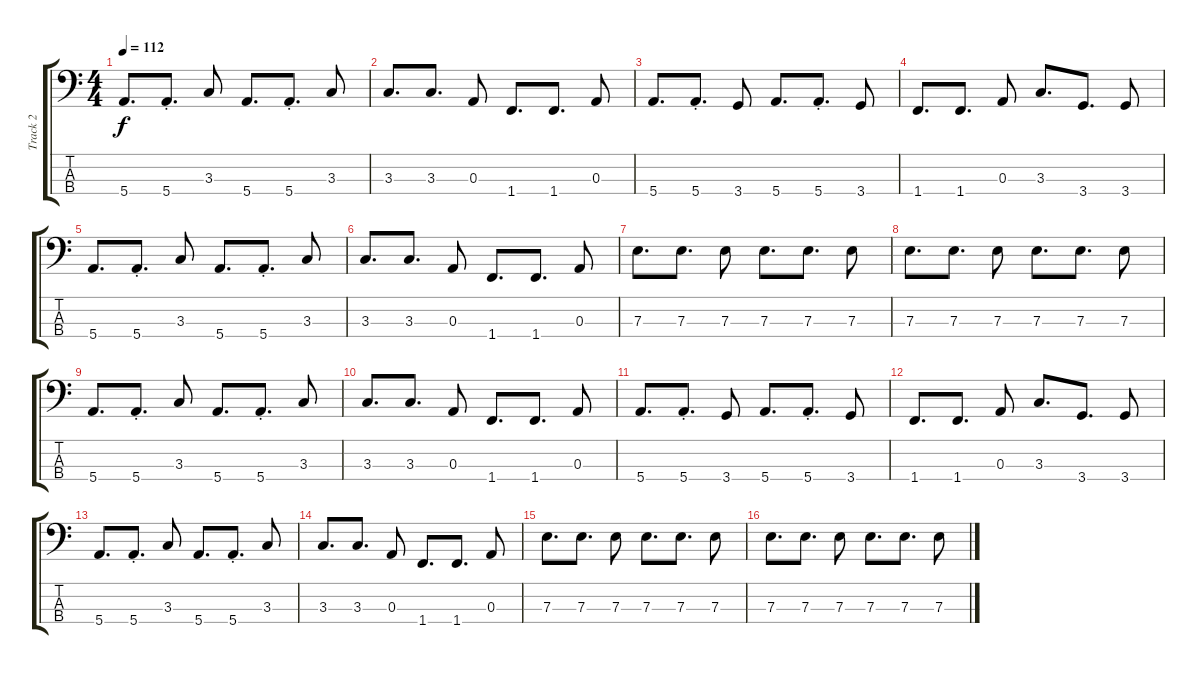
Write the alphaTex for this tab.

\track ("Track 2" "Track 2") {instrument electricbassfinger}
\staff {score tabs}
\tuning (G2 D2 A1 E1) {hide}
\ts (4 4)
\tempo 112
\clef f4
\ks c
5.4.8{d dy f} 5.4{st}.8{d} 3.3.8 5.4.8{d} 5.4{st}.8{d} 3.3.8 |
3.3.8{d} 3.3.8{d} 0.3.8 1.4.8{d} 1.4.8{d} 0.3.8 |
5.4.8{d} 5.4{st}.8{d} 3.4.8 5.4.8{d} 5.4{st}.8{d} 3.4.8 |
1.4.8{d} 1.4.8{d} 0.3.8 3.3.8{d} 3.4.8{d} 3.4.8 |
5.4.8{d} 5.4{st}.8{d} 3.3.8 5.4.8{d} 5.4{st}.8{d} 3.3.8 |
3.3.8{d} 3.3.8{d} 0.3.8 1.4.8{d} 1.4.8{d} 0.3.8 |
7.3.8{d} 7.3.8{d} 7.3.8 7.3.8{d} 7.3.8{d} 7.3.8 |
7.3.8{d} 7.3.8{d} 7.3.8 7.3.8{d} 7.3.8{d} 7.3.8 |
5.4.8{d} 5.4{st}.8{d} 3.3.8 5.4.8{d} 5.4{st}.8{d} 3.3.8 |
3.3.8{d} 3.3.8{d} 0.3.8 1.4.8{d} 1.4.8{d} 0.3.8 |
5.4.8{d} 5.4{st}.8{d} 3.4.8 5.4.8{d} 5.4{st}.8{d} 3.4.8 |
1.4.8{d} 1.4.8{d} 0.3.8 3.3.8{d} 3.4.8{d} 3.4.8 |
5.4.8{d} 5.4{st}.8{d} 3.3.8 5.4.8{d} 5.4{st}.8{d} 3.3.8 |
3.3.8{d} 3.3.8{d} 0.3.8 1.4.8{d} 1.4.8{d} 0.3.8 |
7.3.8{d} 7.3.8{d} 7.3.8 7.3.8{d} 7.3.8{d} 7.3.8 |
7.3.8{d} 7.3.8{d} 7.3.8 7.3.8{d} 7.3.8{d} 7.3.8
